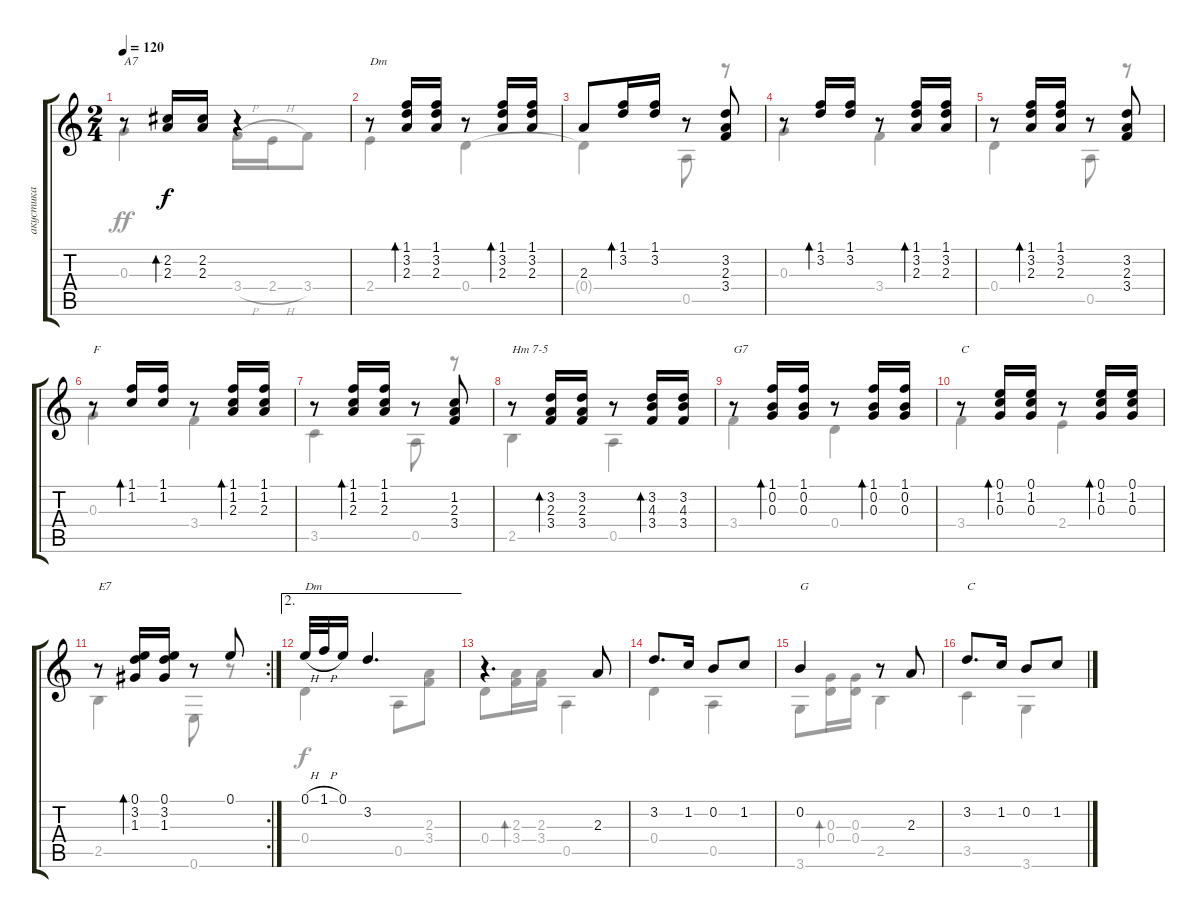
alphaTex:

\track ("акустика" "акустика") {instrument acousticguitarsteel}
\staff {score tabs}
\tuning (E4 B3 G3 D3 A2 E2) {hide}
\voice
\ts (2 4)
\tempo 120
\clef g2
\ks aminor
r.8{txt "A7" dy f} (2.2 2.3).16{bd 60} (2.2 2.3).16 r.4 |
r.8{txt "Dm"} (1.1 3.2 2.3).16{bd 60} (1.1 3.2 2.3).16 r.8 (1.1 3.2 2.3).16{bd 60} (1.1 3.2 2.3).16 |
2.3.8 (1.1 3.2).16{bd 60} (1.1 3.2).16 r.8 (3.2 2.3 3.4).8 |
r.8 (1.1 3.2).16{bd 60} (1.1 3.2).16 r.8 (1.1 3.2 2.3).16{bd 60} (1.1 3.2 2.3).16 |
r.8 (1.1 3.2 2.3).16{bd 60} (1.1 3.2 2.3).16 r.8 (3.2 2.3 3.4).8 |
r.8{txt "F"} (1.1 1.2).16{bd 60} (1.1 1.2).16 r.8 (1.1 1.2 2.3).16{bd 60} (1.1 1.2 2.3).16 |
r.8 (1.1 1.2 2.3).16{bd 60} (1.1 1.2 2.3).16 r.8 (1.2 2.3 3.4).8 |
r.8{txt "Hm 7-5"} (3.2 2.3 3.4).16{bd 60} (3.2 2.3 3.4).16 r.8 (3.2 4.3 3.4).16{bd 60} (3.2 4.3 3.4).16 |
r.8{txt "G7"} (1.1 0.2 0.3).16{bd 60} (1.1 0.2 0.3).16 r.8 (1.1 0.2 0.3).16{bd 60} (1.1 0.2 0.3).16 |
r.8{txt "C"} (0.1 1.2 0.3).16{bd 60} (0.1 1.2 0.3).16 r.8 (0.1 1.2 0.3).16{bd 60} (0.1 1.2 0.3).16 |
\rc 2
r.8{txt "E7"} (0.1 3.2 1.3).16{bd 60} (0.1 3.2 1.3).16 r.8 0.1.8 |
\ae 2
0.1{h}.32{txt "Dm"} 1.1{h}.32 0.1.16 3.2.4{d} |
r.4{d} 2.3.8 |
3.2.8{d} 1.2.16 0.2.8 1.2.8 |
0.2.4{txt "G"} r.8 2.3.8 |
3.2.8{d txt "C"} 1.2.16 0.2.8 1.2.8
\voice
\clef g2
\ottava regular
\simile none
\ks aminor
0.3.4{dy ff} 3.4{h}.16 2.4{h}.16 3.4.8 |
2.4.4 0.4.4 |
0.4{t}.4 0.5.8 r.8 |
0.3.4 3.4.4 |
0.4.4 0.5.8 r.8 |
0.3.4 3.4.4 |
3.5.4 0.5.8 r.8 |
2.5.4 0.5.4 |
3.4.4 0.4.4 |
3.4.4 2.4.4 |
2.5.4 0.6.8 r.8 |
0.4.4{dy f} 0.5.8 (2.3 3.4).8 |
0.4.8 (2.3 3.4).16{bd 60} (2.3 3.4).16 0.5.4 |
0.4.4 0.5.4 |
3.6.8 (0.3 0.4).16{bd 60} (0.3 0.4).16 2.5.4 |
3.5.4 3.6.4
